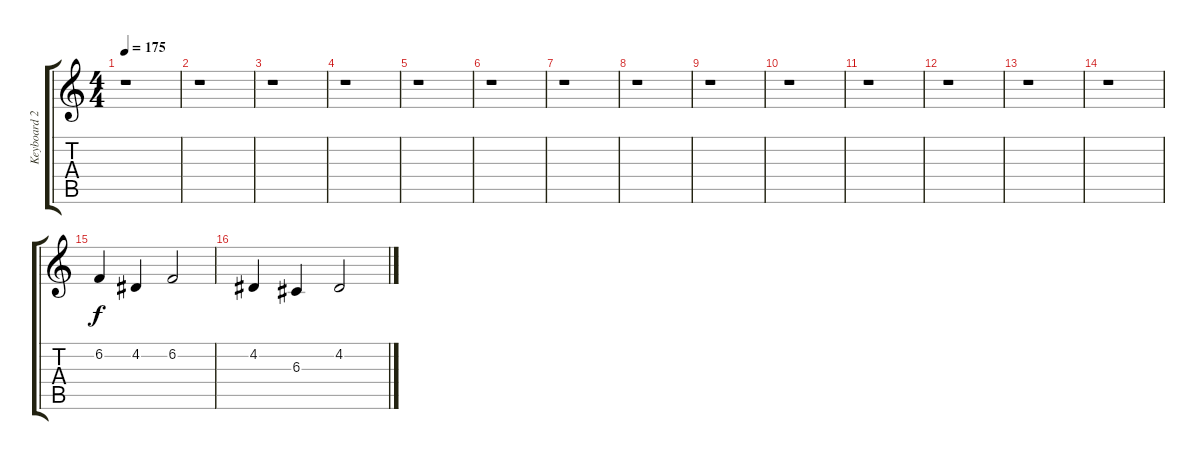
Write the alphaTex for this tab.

\track ("Keyboard 2." "Keyboard 2") {instrument choiraahs}
\staff {score tabs}
\tuning (E4 B3 G3 D3 A2 E2) {hide}
\ts (4 4)
\tempo 175
\clef g2
\ks c
r.1{dy f} |
r.1 |
r.1 |
r.1 |
r.1 |
r.1 |
r.1 |
r.1 |
r.1 |
r.1 |
r.1 |
r.1 |
r.1 |
r.1 |
6.2.4 4.2.4 6.2.2 |
4.2.4 6.3.4 4.2.2
